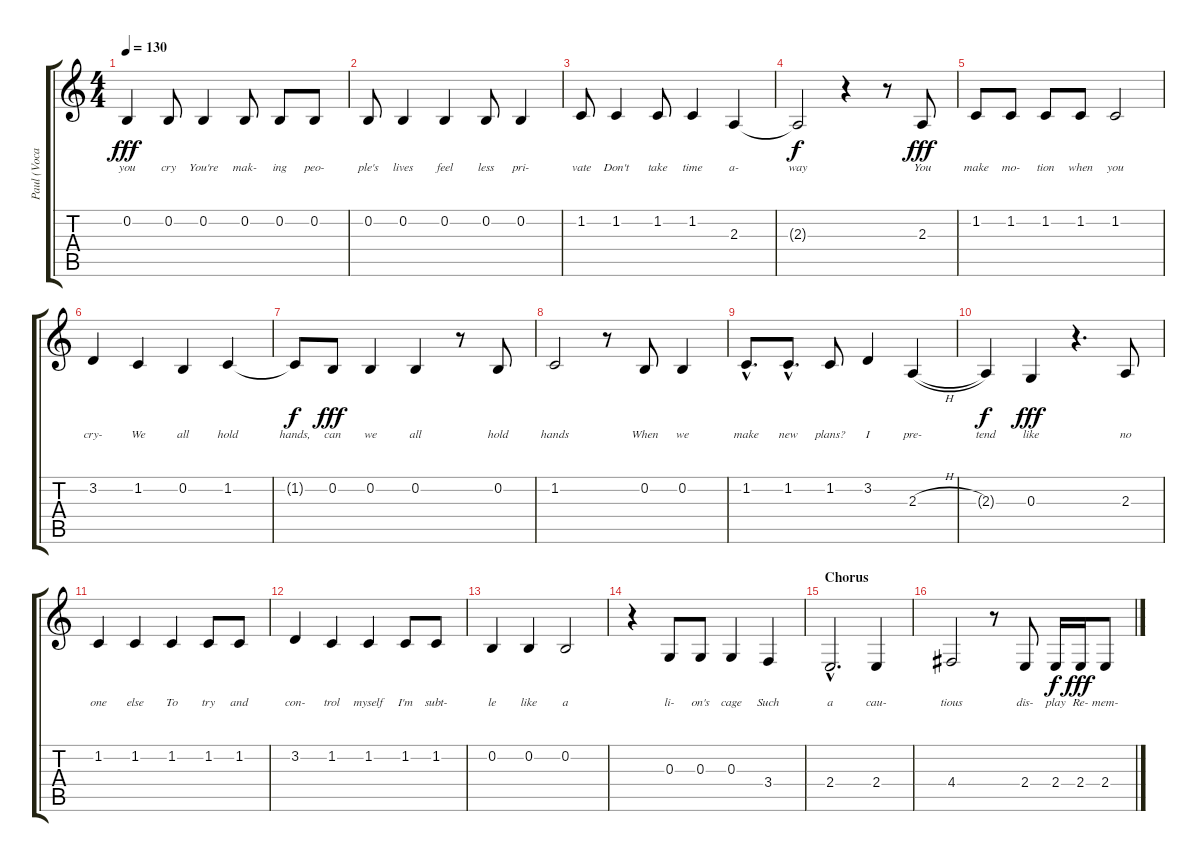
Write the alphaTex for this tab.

\track ("Paul (Vocals)" "Paul (Voca") {instrument tenorsax}
\staff {score tabs}
\tuning (E4 B3 G3 D3 A2 E2) {hide}
\ts (4 4)
\tempo 130
\clef g2
\ks c
0.2.4{lyrics (0 "you") lyrics (1 "") lyrics (2 "") lyrics (3 "") lyrics (4 "") dy fff} 0.2.8{lyrics (0 "cry") lyrics (1 "") lyrics (2 "") lyrics (3 "") lyrics (4 "")} 0.2.4{lyrics (0 "You're") lyrics (1 "") lyrics (2 "") lyrics (3 "") lyrics (4 "")} 0.2.8{lyrics (0 "mak-") lyrics (1 "") lyrics (2 "") lyrics (3 "") lyrics (4 "")} 0.2.8{lyrics (0 "ing") lyrics (1 "") lyrics (2 "") lyrics (3 "") lyrics (4 "")} 0.2.8{lyrics (0 "peo-") lyrics (1 "") lyrics (2 "") lyrics (3 "") lyrics (4 "")} |
0.2.8{lyrics (0 "ple's") lyrics (1 "") lyrics (2 "") lyrics (3 "") lyrics (4 "")} 0.2.4{lyrics (0 "lives") lyrics (1 "") lyrics (2 "") lyrics (3 "") lyrics (4 "")} 0.2.4{lyrics (0 "feel") lyrics (1 "") lyrics (2 "") lyrics (3 "") lyrics (4 "")} 0.2.8{lyrics (0 "less") lyrics (1 "") lyrics (2 "") lyrics (3 "") lyrics (4 "")} 0.2.4{lyrics (0 "pri-") lyrics (1 "") lyrics (2 "") lyrics (3 "") lyrics (4 "")} |
1.2.8{lyrics (0 "vate") lyrics (1 "") lyrics (2 "") lyrics (3 "") lyrics (4 "")} 1.2.4{lyrics (0 "Don't") lyrics (1 "") lyrics (2 "") lyrics (3 "") lyrics (4 "")} 1.2.8{lyrics (0 "take") lyrics (1 "") lyrics (2 "") lyrics (3 "") lyrics (4 "")} 1.2.4{lyrics (0 "time") lyrics (1 "") lyrics (2 "") lyrics (3 "") lyrics (4 "")} 2.3.4{lyrics (0 "a-") lyrics (1 "") lyrics (2 "") lyrics (3 "") lyrics (4 "")} |
2.3{t}.2{lyrics (0 "way") lyrics (1 "") lyrics (2 "") lyrics (3 "") lyrics (4 "") dy f} r.4 r.8 2.3.8{lyrics (0 "You") lyrics (1 "") lyrics (2 "") lyrics (3 "") lyrics (4 "") dy fff} |
1.2.8{lyrics (0 "make") lyrics (1 "") lyrics (2 "") lyrics (3 "") lyrics (4 "")} 1.2.8{lyrics (0 "mo-") lyrics (1 "") lyrics (2 "") lyrics (3 "") lyrics (4 "")} 1.2.8{lyrics (0 "tion") lyrics (1 "") lyrics (2 "") lyrics (3 "") lyrics (4 "")} 1.2.8{lyrics (0 "when") lyrics (1 "") lyrics (2 "") lyrics (3 "") lyrics (4 "")} 1.2.2{lyrics (0 "you") lyrics (1 "") lyrics (2 "") lyrics (3 "") lyrics (4 "")} |
3.2.4{lyrics (0 "cry-") lyrics (1 "") lyrics (2 "") lyrics (3 "") lyrics (4 "")} 1.2.4{lyrics (0 "We") lyrics (1 "") lyrics (2 "") lyrics (3 "") lyrics (4 "")} 0.2.4{lyrics (0 "all") lyrics (1 "") lyrics (2 "") lyrics (3 "") lyrics (4 "")} 1.2.4{lyrics (0 "hold") lyrics (1 "") lyrics (2 "") lyrics (3 "") lyrics (4 "")} |
1.2{t}.8{lyrics (0 "hands,") lyrics (1 "") lyrics (2 "") lyrics (3 "") lyrics (4 "") dy f} 0.2.8{lyrics (0 "can") lyrics (1 "") lyrics (2 "") lyrics (3 "") lyrics (4 "") dy fff} 0.2.4{lyrics (0 "we") lyrics (1 "") lyrics (2 "") lyrics (3 "") lyrics (4 "")} 0.2.4{lyrics (0 "all") lyrics (1 "") lyrics (2 "") lyrics (3 "") lyrics (4 "")} r.8 0.2.8{lyrics (0 "hold") lyrics (1 "") lyrics (2 "") lyrics (3 "") lyrics (4 "")} |
1.2.2{lyrics (0 "hands") lyrics (1 "") lyrics (2 "") lyrics (3 "") lyrics (4 "")} r.8 0.2.8{lyrics (0 "When") lyrics (1 "") lyrics (2 "") lyrics (3 "") lyrics (4 "")} 0.2.4{lyrics (0 "we") lyrics (1 "") lyrics (2 "") lyrics (3 "") lyrics (4 "")} |
1.2{hac}.8{d lyrics (0 "make") lyrics (1 "") lyrics (2 "") lyrics (3 "") lyrics (4 "")} 1.2{hac}.8{d lyrics (0 "new") lyrics (1 "") lyrics (2 "") lyrics (3 "") lyrics (4 "")} 1.2.8{lyrics (0 "plans?") lyrics (1 "") lyrics (2 "") lyrics (3 "") lyrics (4 "")} 3.2.4{lyrics (0 "I") lyrics (1 "") lyrics (2 "") lyrics (3 "") lyrics (4 "")} 2.3{h}.4{lyrics (0 "pre-") lyrics (1 "") lyrics (2 "") lyrics (3 "") lyrics (4 "")} |
2.3{t}.4{lyrics (0 "tend") lyrics (1 "") lyrics (2 "") lyrics (3 "") lyrics (4 "") dy f} 0.3.4{lyrics (0 "like") lyrics (1 "") lyrics (2 "") lyrics (3 "") lyrics (4 "") dy fff} r.4{d} 2.3.8{lyrics (0 "no") lyrics (1 "") lyrics (2 "") lyrics (3 "") lyrics (4 "")} |
1.2.4{lyrics (0 "one") lyrics (1 "") lyrics (2 "") lyrics (3 "") lyrics (4 "")} 1.2.4{lyrics (0 "else") lyrics (1 "") lyrics (2 "") lyrics (3 "") lyrics (4 "")} 1.2.4{lyrics (0 "To") lyrics (1 "") lyrics (2 "") lyrics (3 "") lyrics (4 "")} 1.2.8{lyrics (0 "try") lyrics (1 "") lyrics (2 "") lyrics (3 "") lyrics (4 "")} 1.2.8{lyrics (0 "and") lyrics (1 "") lyrics (2 "") lyrics (3 "") lyrics (4 "")} |
3.2.4{lyrics (0 "con-") lyrics (1 "") lyrics (2 "") lyrics (3 "") lyrics (4 "")} 1.2.4{lyrics (0 "trol") lyrics (1 "") lyrics (2 "") lyrics (3 "") lyrics (4 "")} 1.2.4{lyrics (0 "myself") lyrics (1 "") lyrics (2 "") lyrics (3 "") lyrics (4 "")} 1.2.8{lyrics (0 "I'm") lyrics (1 "") lyrics (2 "") lyrics (3 "") lyrics (4 "")} 1.2.8{lyrics (0 "subt-") lyrics (1 "") lyrics (2 "") lyrics (3 "") lyrics (4 "")} |
0.2.4{lyrics (0 "le") lyrics (1 "") lyrics (2 "") lyrics (3 "") lyrics (4 "")} 0.2.4{lyrics (0 "like") lyrics (1 "") lyrics (2 "") lyrics (3 "") lyrics (4 "")} 0.2.2{lyrics (0 "a") lyrics (1 "") lyrics (2 "") lyrics (3 "") lyrics (4 "")} |
r.4 0.3.8{lyrics (0 "li-") lyrics (1 "") lyrics (2 "") lyrics (3 "") lyrics (4 "")} 0.3.8{lyrics (0 "on's") lyrics (1 "") lyrics (2 "") lyrics (3 "") lyrics (4 "")} 0.3.4{lyrics (0 "cage") lyrics (1 "") lyrics (2 "") lyrics (3 "") lyrics (4 "")} 3.4.4{lyrics (0 "Such") lyrics (1 "") lyrics (2 "") lyrics (3 "") lyrics (4 "")} |
\section ("" "Chorus")
2.4{hac}.2{d lyrics (0 "a") lyrics (1 "") lyrics (2 "") lyrics (3 "") lyrics (4 "")} 2.4.4{lyrics (0 "cau-") lyrics (1 "") lyrics (2 "") lyrics (3 "") lyrics (4 "")} |
4.4.2{lyrics (0 "tious") lyrics (1 "") lyrics (2 "") lyrics (3 "") lyrics (4 "")} r.8 2.4.8{lyrics (0 "dis-") lyrics (1 "") lyrics (2 "") lyrics (3 "") lyrics (4 "")} 2.4.16{lyrics (0 "play") lyrics (1 "") lyrics (2 "") lyrics (3 "") lyrics (4 "") dy f} 2.4.16{lyrics (0 "Re-") lyrics (1 "") lyrics (2 "") lyrics (3 "") lyrics (4 "") dy fff} 2.4.8{lyrics (0 "mem-") lyrics (1 "") lyrics (2 "") lyrics (3 "") lyrics (4 "")}
